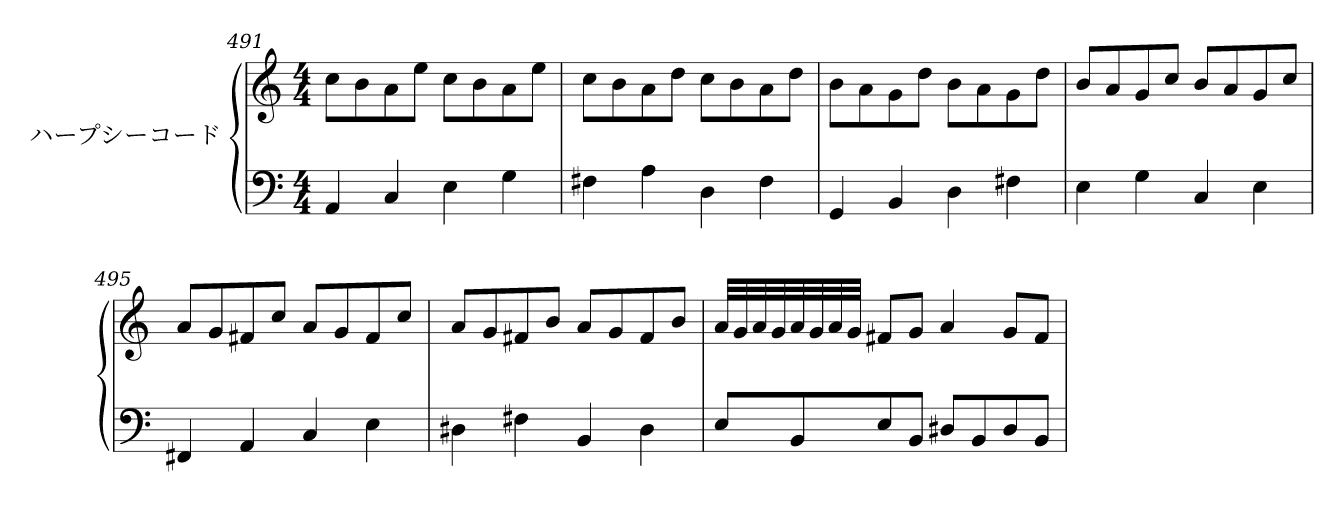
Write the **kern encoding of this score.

**kern	**kern
*part1	*part1
*staff2	*staff1
*I"ハープシーコード	*
!!LO:LB:g=z
*clefF4	*clefG2
*k[]	*k[]
*M4/4	*M4/4
=491	=491
4AA/	8cc\L
.	8b\
4C/	8a\
.	8ee\J
4E\	8cc\L
.	8b\
4G\	8a\
.	8ee\J
=492	=492
4F#X\	8cc\L
.	8b\
4A\	8a\
.	8dd\J
4D\	8cc\L
.	8b\
4F#\	8a\
.	8dd\J
=493	=493
4GG/	8b\L
.	8a\
4BB/	8g\
.	8dd\J
4D\	8b\L
.	8a\
4F#X\	8g\
.	8dd\J
=494	=494
4E\	8b/L
.	8a/
4G\	8g/
.	8cc/J
4C/	8b/L
.	8a/
4E\	8g/
.	8cc/J
=495	=495
4FF#X/	8a/L
.	8g/
4AA/	8f#X/
.	8cc/J
4C/	8a/L
.	8g/
4E\	8f#/
.	8cc/J
!!LO:LB:g=z
=496	=496
4D#X\	8a/L
.	8g/
4F#X\	8f#X/
.	8b/J
4BB/	8a/L
.	8g/
4D#\	8f#/
.	8b/J
=497	=497
8E/L	32a/LLL
.	32g/
.	32a/
.	32g/
8BB/	32a/
.	32g/
.	32a/
.	32g/JJJ
8E/	8f#X/L
8BB/J	8g/J
8D#X/L	4a/
8BB/	.
8D#/	8g/L
8BB/J	8f#/J
=	=
*-	*-
